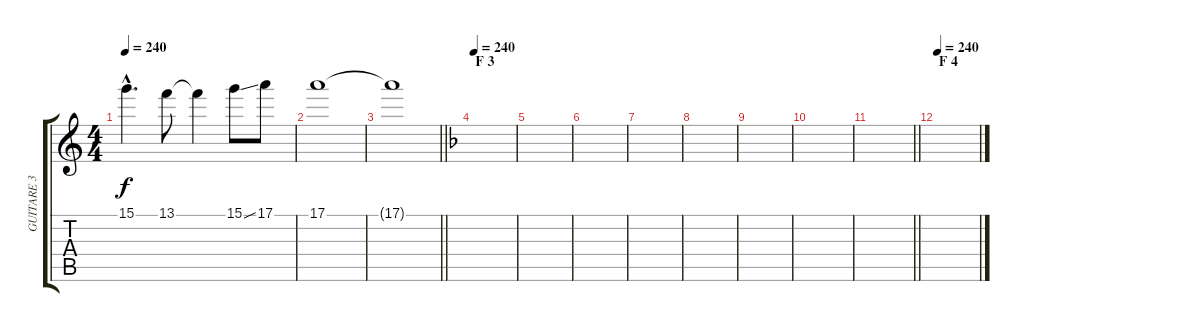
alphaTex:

\track ("GUITARE 3" "GUITARE 3") {instrument distortionguitar}
\staff {score tabs}
\tuning (E4 B3 G3 D3 A2 E2) {hide}
\ts (4 4)
\tempo 240
\clef g2
\ks c
15.1{hac}.4{d dy f} 13.1.8 13.1{t}.4 15.1{ss}.8 17.1.8 |
17.1.1 |
\barLineRight lightlight
17.1{t}.1 |
\section ("" "F 3")
\tempo 240
\ks f
|
|
|
|
|
|
|
\barLineRight lightlight
|
\section ("" "F 4")
\tempo 240
